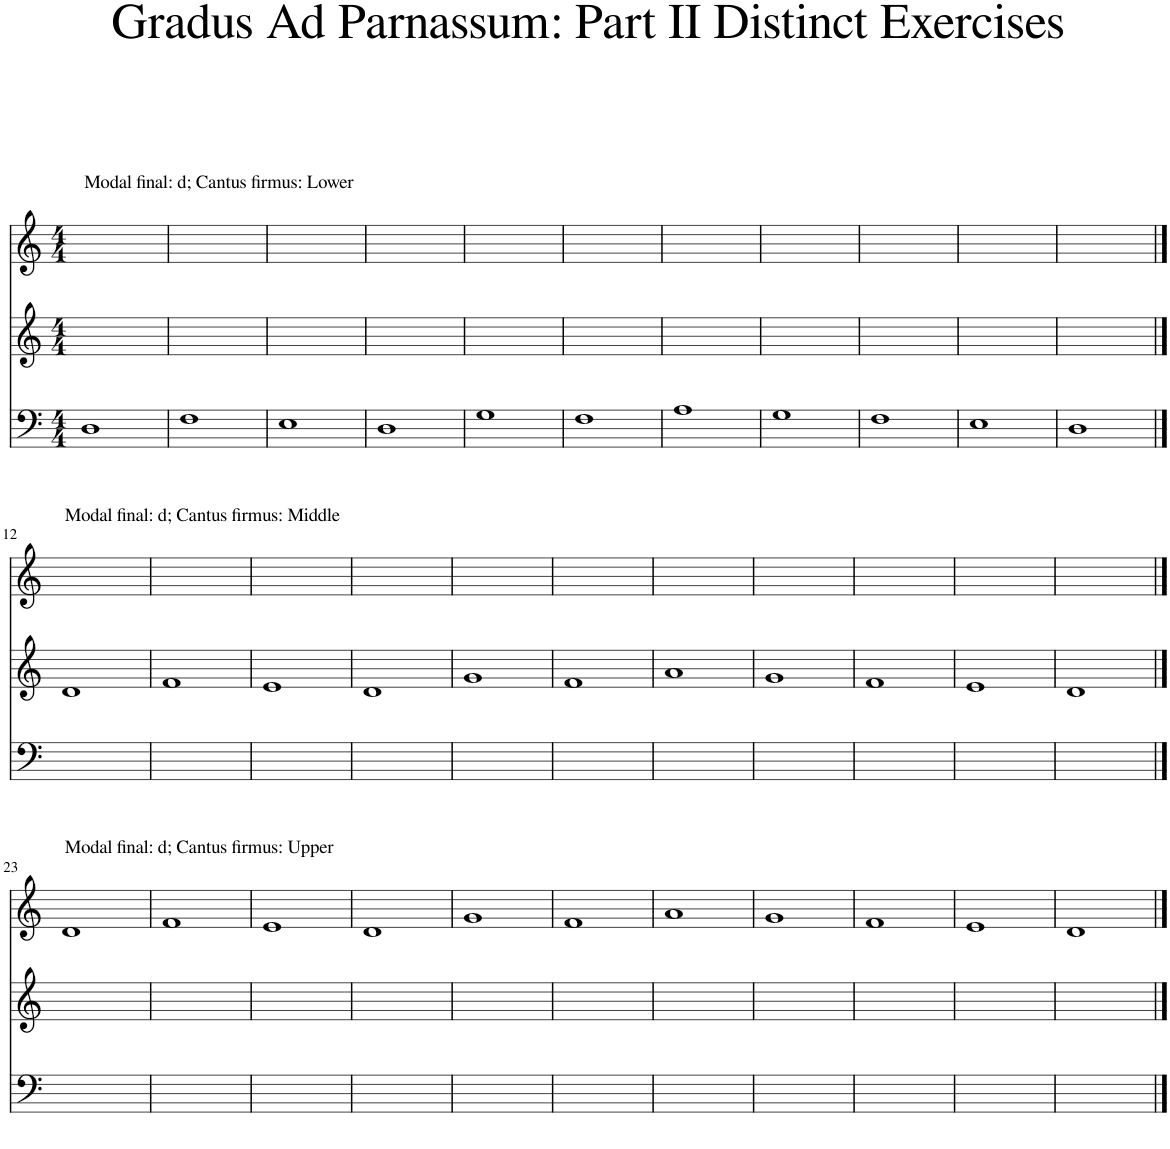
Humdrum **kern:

**kern	**kern	**kern
*part3	*part2	*part1
*staff3	*staff2	*staff1
*I"Piano	*I"Piano	*I"Piano
*I'Pno	*I'Pno	*I'Pno
*clefF4	*clefG2	*clefG2
*k[]	*k[]	*k[]
*M4/4	*M4/4	*M4/4
=1	=1	=1
!	!	!LO:TX:a:t=Modal final&colon; d; Cantus firmus&colon; Lower
1D	1ryy	1ryy
=2	=2	=2
1F	1ryy	1ryy
=3	=3	=3
1E	1ryy	1ryy
=4	=4	=4
1D	1ryy	1ryy
=5	=5	=5
1G	1ryy	1ryy
=6	=6	=6
1F	1ryy	1ryy
=7	=7	=7
1A	1ryy	1ryy
=8	=8	=8
1G	1ryy	1ryy
=9	=9	=9
1F	1ryy	1ryy
=10	=10	=10
1E	1ryy	1ryy
=11	=11	=11
1D	1ryy	1ryy
!!LO:LB:g=z
==12	==12	==12
!	!	!LO:TX:a:t=Modal final&colon; d; Cantus firmus&colon; Middle
1ryy	1d	1ryy
=13	=13	=13
1ryy	1f	1ryy
=14	=14	=14
1ryy	1e	1ryy
=15	=15	=15
1ryy	1d	1ryy
=16	=16	=16
1ryy	1g	1ryy
=17	=17	=17
1ryy	1f	1ryy
=18	=18	=18
1ryy	1a	1ryy
=19	=19	=19
1ryy	1g	1ryy
=20	=20	=20
1ryy	1f	1ryy
=21	=21	=21
1ryy	1e	1ryy
=22	=22	=22
1ryy	1d	1ryy
!!LO:LB:g=z
==23	==23	==23
!	!	!LO:TX:a:t=Modal final&colon; d; Cantus firmus&colon; Upper
1ryy	1ryy	1d
=24	=24	=24
1ryy	1ryy	1f
=25	=25	=25
1ryy	1ryy	1e
=26	=26	=26
1ryy	1ryy	1d
=27	=27	=27
1ryy	1ryy	1g
=28	=28	=28
1ryy	1ryy	1f
=29	=29	=29
1ryy	1ryy	1a
=30	=30	=30
1ryy	1ryy	1g
=31	=31	=31
1ryy	1ryy	1f
=32	=32	=32
1ryy	1ryy	1e
=33	=33	=33
1ryy	1ryy	1d
==	==	==
*-	*-	*-
